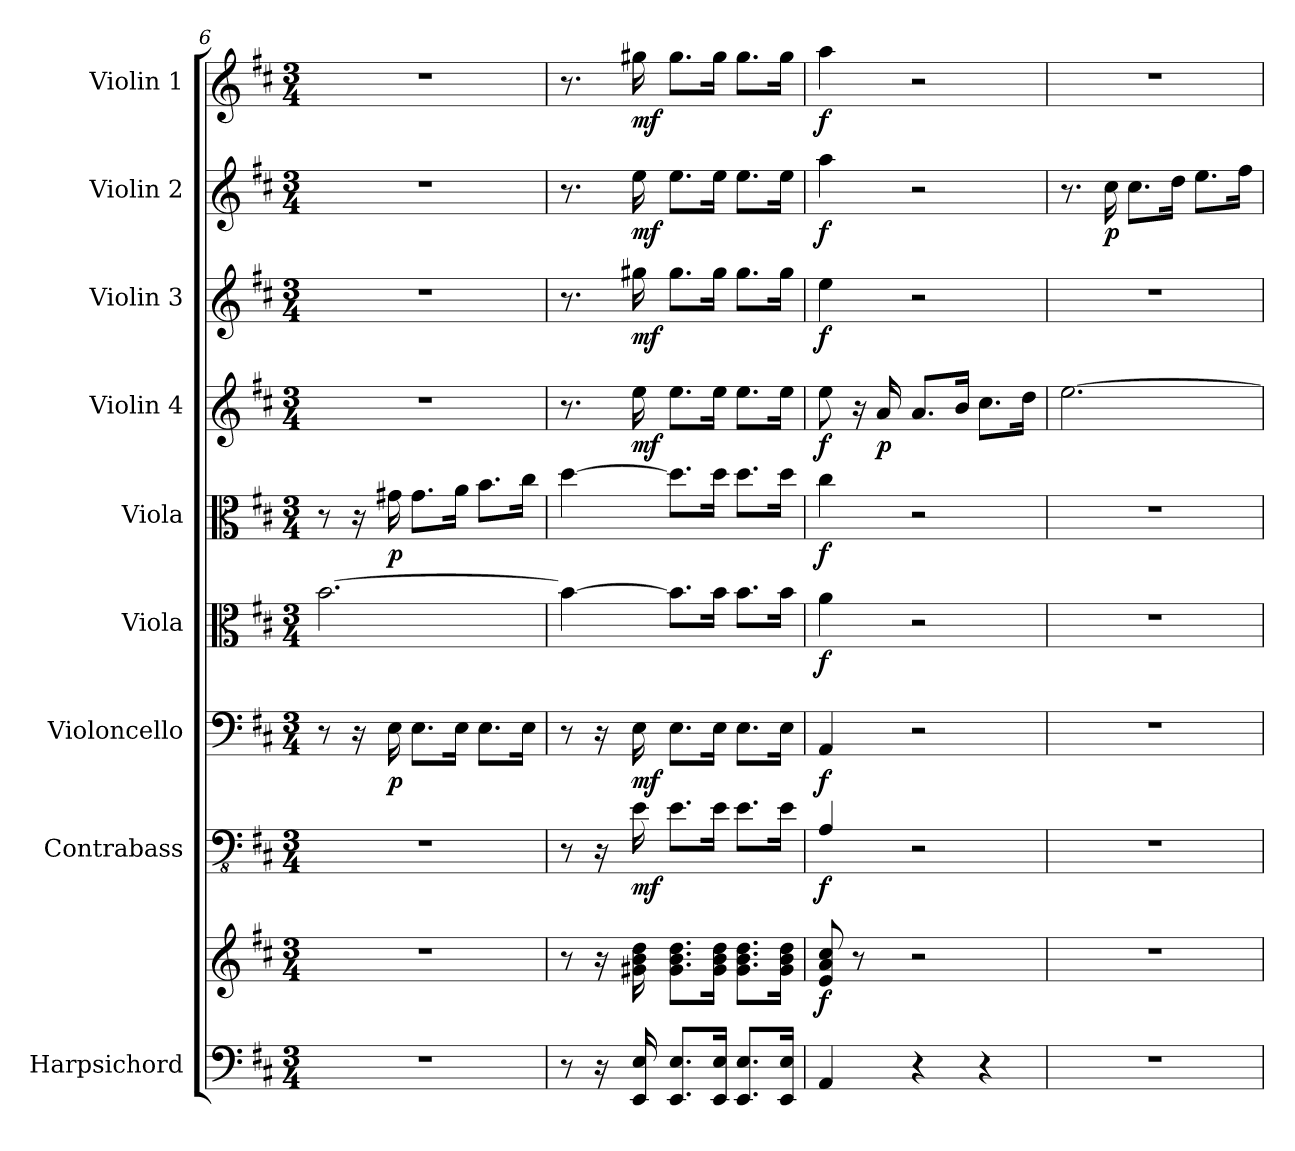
**kern	**kern	**dynam	**kern	**dynam	**kern	**dynam	**kern	**dynam	**kern	**dynam	**kern	**dynam	**kern	**dynam	**kern	**dynam	**kern	**dynam
*part9	*part9	*part9	*part8	*part8	*part7	*part7	*part6	*part6	*part5	*part5	*part4	*part4	*part3	*part3	*part2	*part2	*part1	*part1
*staff10	*staff9	*staff9/10	*staff8	*staff8	*staff7	*staff7	*staff6	*staff6	*staff5	*staff5	*staff4	*staff4	*staff3	*staff3	*staff2	*staff2	*staff1	*staff1
*I"Harpsichord	*	*	*I"Contrabass	*	*I"Violoncello	*	*I"Viola	*	*I"Viola	*	*I"Violin 4	*	*I"Violin 3	*	*I"Violin 2	*	*I"Violin 1	*
*I'Hch.	*	*	*I'Cb.	*	*I'Vc.	*	*I'Vla.	*	*I'Vla.	*	*I'Vln. 4	*	*I'Vln. 3	*	*I'Vln. 2	*	*I'Vln. 1	*
*clefF4	*clefG2	*	*clefFv4	*	*clefF4	*	*clefC3	*	*clefC3	*	*clefG2	*	*clefG2	*	*clefG2	*	*clefG2	*
*	*	*	*ITrd7c12	*	*	*	*	*	*	*	*	*	*	*	*	*	*	*
*k[f#c#]	*k[f#c#]	*	*k[f#c#]	*	*k[f#c#]	*	*k[f#c#]	*	*k[f#c#]	*	*k[f#c#]	*	*k[f#c#]	*	*k[f#c#]	*	*k[f#c#]	*
*M3/4	*M3/4	*	*M3/4	*	*M3/4	*	*M3/4	*	*M3/4	*	*M3/4	*	*M3/4	*	*M3/4	*	*M3/4	*
=6	=6	=6	=6	=6	=6	=6	=6	=6	=6	=6	=6	=6	=6	=6	=6	=6	=6	=6
2.r	2.r	.	2.r	.	8r	.	[2.b\	.	8r	.	2.r	.	2.r	.	2.r	.	2.r	.
.	.	.	.	.	16r	.	.	.	16r	.	.	.	.	.	.	.	.	.
!	!	!	!	!	!	!LO:DY:b	!	!	!	!LO:DY:b	!	!	!	!	!	!	!	!
.	.	.	.	.	16E\	p	.	.	16g#X\	p	.	.	.	.	.	.	.	.
.	.	.	.	.	8.E\L	.	.	.	8.g#\L	.	.	.	.	.	.	.	.	.
.	.	.	.	.	16E\Jk	.	.	.	16a\Jk	.	.	.	.	.	.	.	.	.
.	.	.	.	.	8.E\L	.	.	.	8.b\L	.	.	.	.	.	.	.	.	.
.	.	.	.	.	16E\Jk	.	.	.	16cc#\Jk	.	.	.	.	.	.	.	.	.
=7	=7	=7	=7	=7	=7	=7	=7	=7	=7	=7	=7	=7	=7	=7	=7	=7	=7	=7
8r	8r	.	8r	.	8r	.	4b\_	.	[4dd\	.	8.r	.	8.r	.	8.r	.	8.r	.
16r	16r	.	16r	.	16r	.	.	.	.	.	.	.	.	.	.	.	.	.
!	!	!	!	!LO:DY:b	!	!LO:DY:b	!	!	!	!	!	!LO:DY:b	!	!LO:DY:b	!	!LO:DY:b	!	!LO:DY:b
16EE/ 16E/	16g#X\ 16b\ 16dd\	.	16EE\	mf	16E\	mf	.	.	.	.	16ee\	mf	16gg#X\	mf	16ee\	mf	16gg#X\	mf
8.EE/ 8.E/L	8.g#\ 8.b\ 8.dd\L	.	8.EE\L	.	8.E\L	.	8.b\L]	.	8.dd\L]	.	8.ee\L	.	8.gg#\L	.	8.ee\L	.	8.gg#\L	.
16EE/ 16E/Jk	16g#\ 16b\ 16dd\Jk	.	16EE\Jk	.	16E\Jk	.	16b\Jk	.	16dd\Jk	.	16ee\Jk	.	16gg#\Jk	.	16ee\Jk	.	16gg#\Jk	.
8.EE/ 8.E/L	8.g#\ 8.b\ 8.dd\L	.	8.EE\L	.	8.E\L	.	8.b\L	.	8.dd\L	.	8.ee\L	.	8.gg#\L	.	8.ee\L	.	8.gg#\L	.
16EE/ 16E/Jk	16g#\ 16b\ 16dd\Jk	.	16EE\Jk	.	16E\Jk	.	16b\Jk	.	16dd\Jk	.	16ee\Jk	.	16gg#\Jk	.	16ee\Jk	.	16gg#\Jk	.
=8	=8	=8	=8	=8	=8	=8	=8	=8	=8	=8	=8	=8	=8	=8	=8	=8	=8	=8
!	!	!LO:DY:b	!	!LO:DY:b	!	!LO:DY:b	!	!LO:DY:b	!	!LO:DY:b	!	!LO:DY:b	!	!LO:DY:b	!	!LO:DY:b	!	!LO:DY:b
4AA/	8e/ 8a/ 8cc#/	f	4AAA/	f	4AA/	f	4a\	f	4cc#\	f	8ee\	f	4ee\	f	4aa\	f	4aa\	f
.	8r	.	.	.	.	.	.	.	.	.	16r	.	.	.	.	.	.	.
!	!	!	!	!	!	!	!	!	!	!	!	!LO:DY:b	!	!	!	!	!	!
.	.	.	.	.	.	.	.	.	.	.	16a/	p	.	.	.	.	.	.
4r	2r	.	2r	.	2r	.	2r	.	2r	.	8.a/L	.	2r	.	2r	.	2r	.
.	.	.	.	.	.	.	.	.	.	.	16b/Jk	.	.	.	.	.	.	.
4r	.	.	.	.	.	.	.	.	.	.	8.cc#\L	.	.	.	.	.	.	.
.	.	.	.	.	.	.	.	.	.	.	16dd\Jk	.	.	.	.	.	.	.
=9	=9	=9	=9	=9	=9	=9	=9	=9	=9	=9	=9	=9	=9	=9	=9	=9	=9	=9
2.r	2.r	.	2.r	.	2.r	.	2.r	.	2.r	.	[2.ee\	.	2.r	.	8.r	.	2.r	.
!	!	!	!	!	!	!	!	!	!	!	!	!	!	!	!	!LO:DY:b	!	!
.	.	.	.	.	.	.	.	.	.	.	.	.	.	.	16cc#\	p	.	.
.	.	.	.	.	.	.	.	.	.	.	.	.	.	.	8.cc#\L	.	.	.
.	.	.	.	.	.	.	.	.	.	.	.	.	.	.	16dd\Jk	.	.	.
.	.	.	.	.	.	.	.	.	.	.	.	.	.	.	8.ee\L	.	.	.
.	.	.	.	.	.	.	.	.	.	.	.	.	.	.	16ff#\Jk	.	.	.
=	=	=	=	=	=	=	=	=	=	=	=	=	=	=	=	=	=	=
*-	*-	*-	*-	*-	*-	*-	*-	*-	*-	*-	*-	*-	*-	*-	*-	*-	*-	*-
